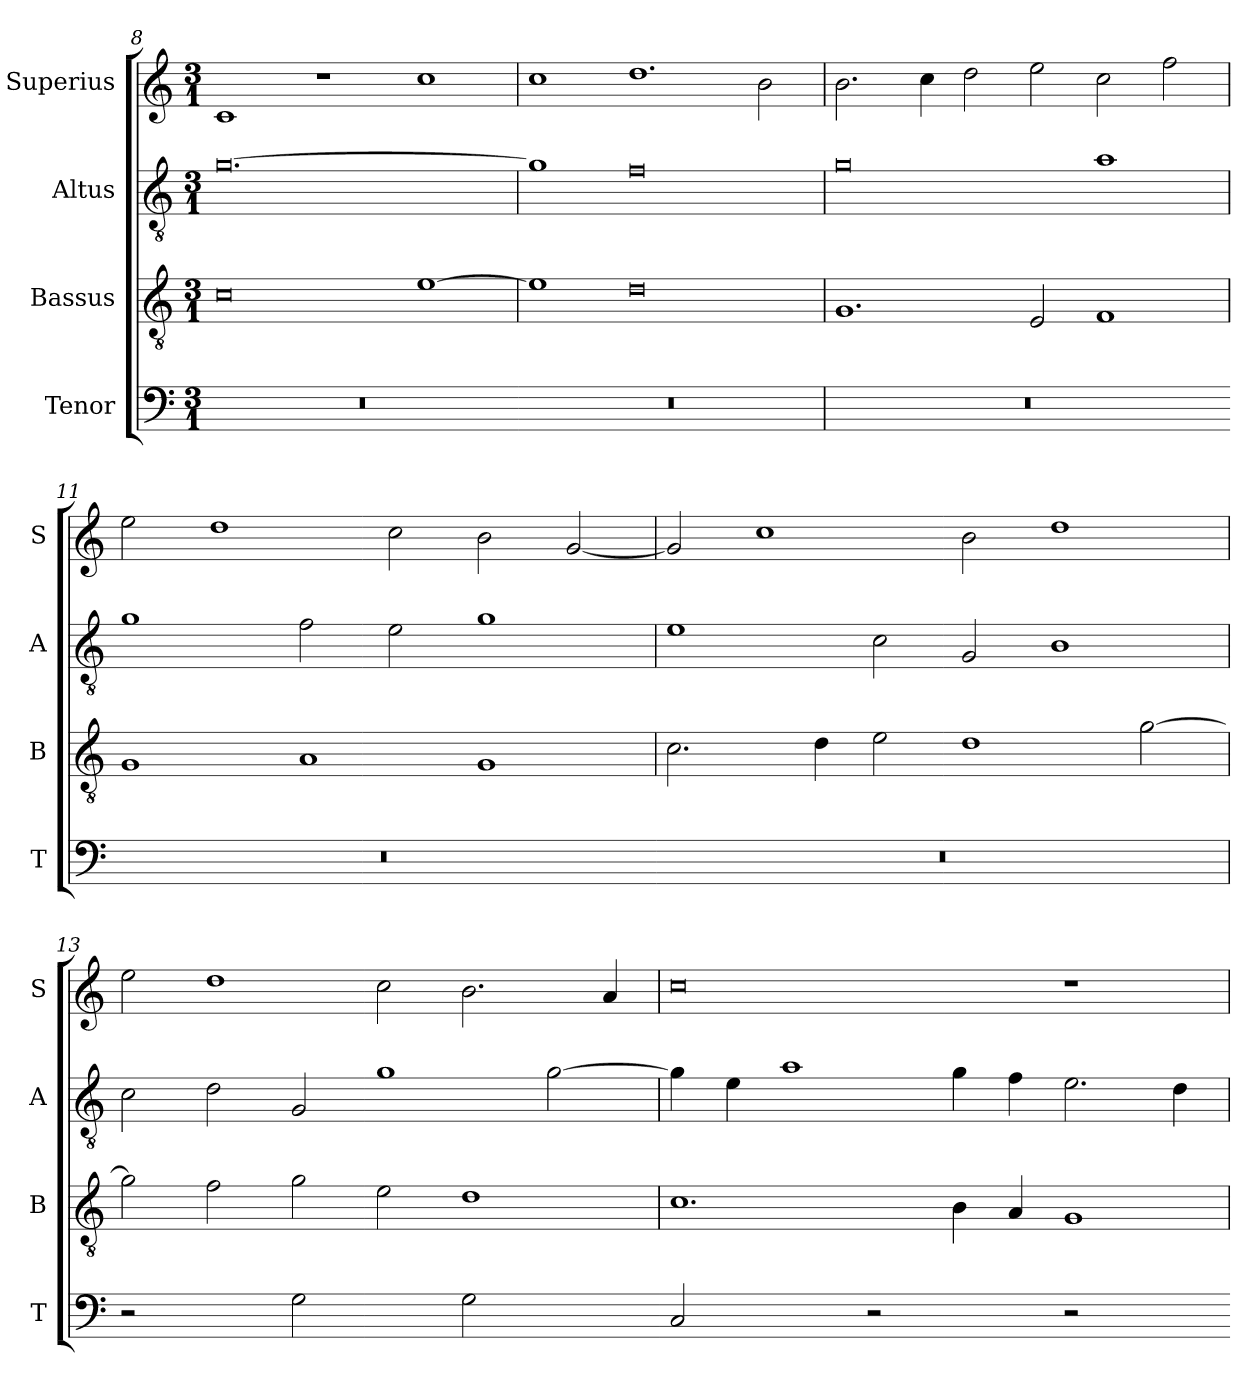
**kern	**kern	**kern	**kern
*part4	*part3	*part2	*part1
*staff4	*staff3	*staff2	*staff1
*I"Tenor	*I"Bassus	*I"Altus	*I"Superius
*I'T	*I'B	*I'A	*I'S
*clefF4	*clefGv2	*clefGv2	*clefG2
*k[]	*k[]	*k[]	*k[]
*M3/1	*M3/1	*M3/1	*M3/1
=8	=8	=8	=8
!LO:N:vis=1.	!	!	!
0.r	0c	[0.g	1c
.	.	.	1r
.	[1e	.	1cc
=9-	=9	=9	=9
!LO:N:vis=1.	!	!	!
0.r	1e]	1g]	1cc
.	0d	0f	1.dd
.	.	.	2b\
=10	=10	=10	=10
!LO:N:vis=1.	!	!	!
0.r	1.G	0g	2.b\
.	.	.	4cc\
.	.	.	2dd\
.	2E/	.	2ee\
.	1F	1a	2cc\
.	.	.	2ff\
=11-	=11	=11	=11
!LO:N:vis=1.	!	!	!
0.r	1G	1g	2ee\
.	.	.	1dd
.	1A	2f\	.
.	.	2e\	2cc\
.	1G	1g	2b\
.	.	.	[2g/
=12-	=12	=12	=12
!LO:N:vis=1.	!	!	!
0.r	2.c\	1e	2g/]
.	.	.	1cc
.	4d\	.	.
.	2e\	2c\	.
.	1d	2G/	2b\
.	.	1B	1dd
.	[2g\	.	.
=13	=13	=13	=13
!LO:N:vis=2	!	!	!
1r	2g\]	2c\	2ee\
.	2f\	2d\	1dd
!LO:N:vis=2	!	!	!
1G	2g\	2G/	.
.	2e\	1g	2cc\
!LO:N:vis=2	!	!	!
1G	1d	.	2.b\
.	.	[2g\	.
.	.	.	4a/
=14-	=14	=14	=14
!LO:N:vis=2	!	!	!
1C	1.c	4g\]	0cc
.	.	4e\	.
.	.	1a	.
!LO:N:vis=2	!	!	!
1r	.	.	.
.	4B\	4g\	.
.	4A/	4f\	.
!LO:N:vis=2	!	!	!
1r	1G	2.e\	1r
.	.	4d\	.
=-	=	=	=
*-	*-	*-	*-
